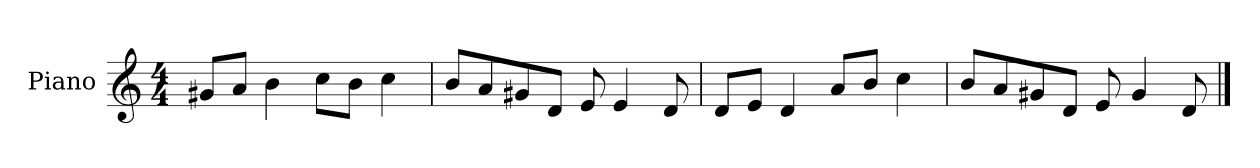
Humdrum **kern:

**kern
*part1
*staff1
*I"Piano
*I'P-no
*clefG2
*k[]
*M4/4
*MM90
=1
8g#X/L
8a/J
4b\
8cc\L
8b\J
4cc\
=2
8b/L
8a/
8g#X/
8d/J
8e/
4e/
8d/
=3
8d/L
8e/J
4d/
8a/L
8b/J
4cc\
=4
8b/L
8a/
8g#X/
8d/J
8e/
4g#/
8d/
==
*-
